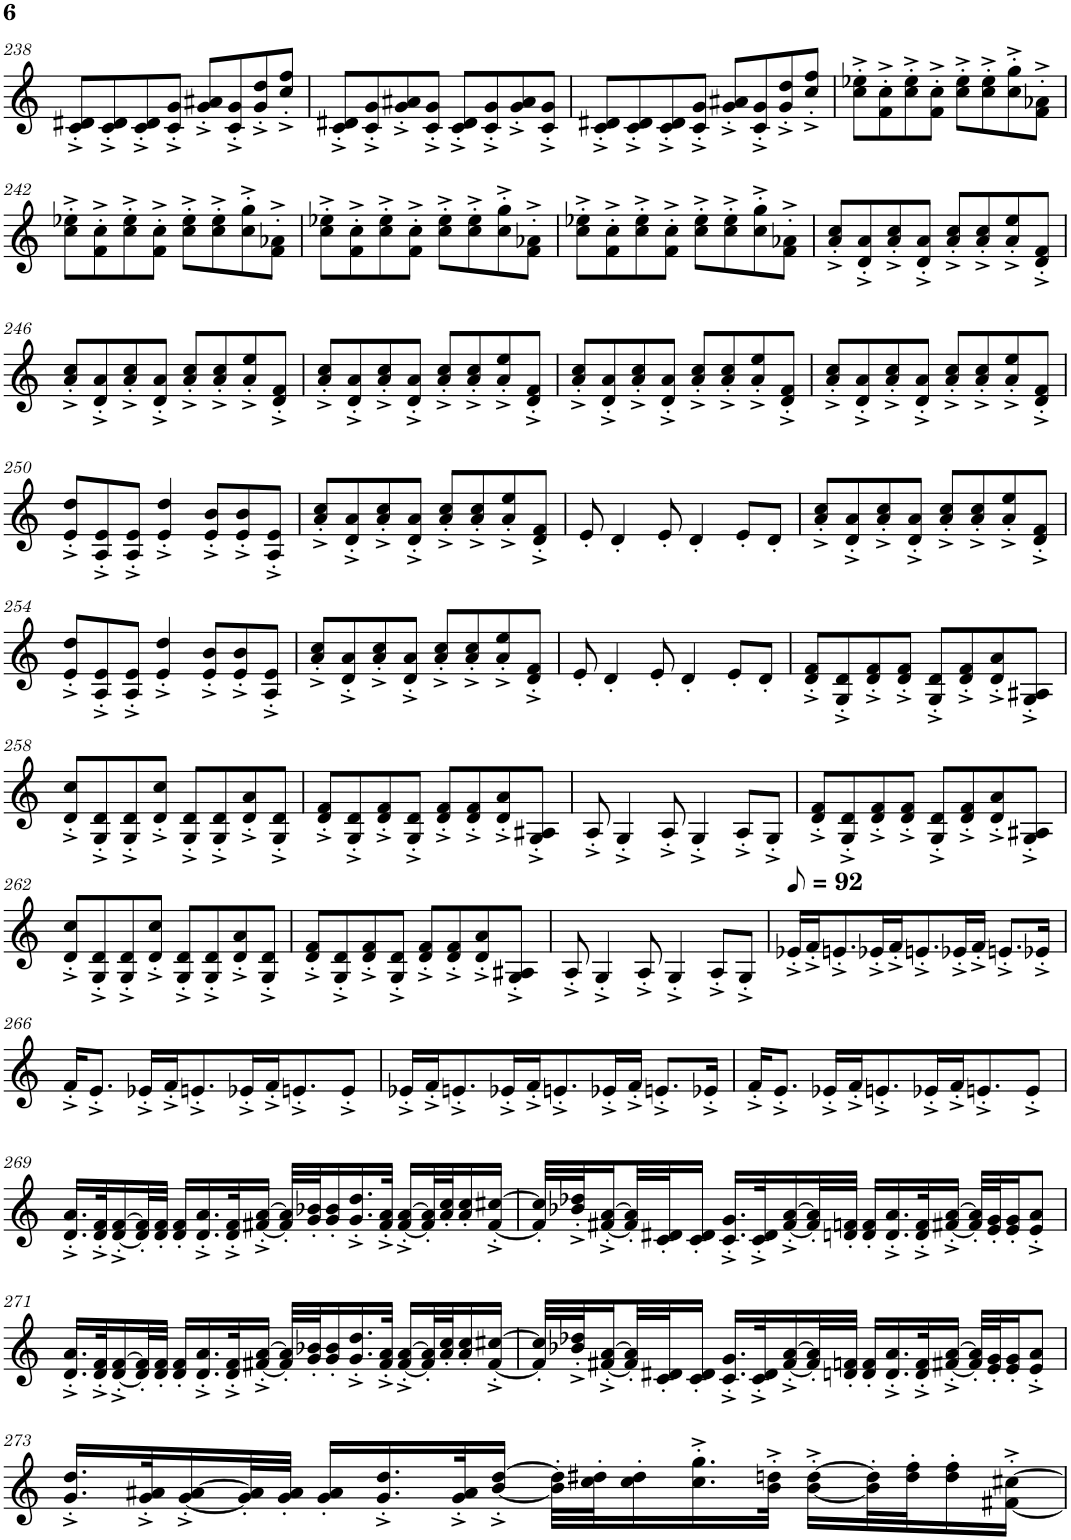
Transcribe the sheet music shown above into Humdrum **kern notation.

**kern
*part1
*staff1
*I"Violino
*I'Vno.
!!LO:PB:g=z
*clefG2
*k[]
*M4/4
=238
8c/'^ 8d#X/'^L
8c/'^ 8d#/'^
8c/'^ 8d#/'^
8c/'^ 8g/'^J
8g/'^ 8a#X/'^L
8c/'^ 8g/'^
8g/'^ 8dd/'^
8cc/'^ 8ff/'^J
=239
8c/'^ 8d#X/'^L
8c/'^ 8g/'^
8g/'^ 8a#X/'^
8c/'^ 8g/'^J
8c/'^ 8d#/'^L
8c/'^ 8g/'^
8g/'^ 8a#/'^
8c/'^ 8g/'^J
=240
8c/'^ 8d#X/'^L
8c/'^ 8d#/'^
8c/'^ 8d#/'^
8c/'^ 8g/'^J
8g/'^ 8a#X/'^L
8c/'^ 8g/'^
8g/'^ 8dd/'^
8cc/'^ 8ff/'^J
=241
8cc\'^ 8ee-X\'^L
8f\'^ 8cc\'^
8cc\'^ 8ee-\'^
8f\'^ 8cc\'^J
8cc\'^ 8ee-\'^L
8cc\'^ 8ee-\'^
8cc\'^ 8gg\'^
8f\'^ 8a-X\'^J
!!LO:LB:g=z
=242
8cc\'^ 8ee-X\'^L
8f\'^ 8cc\'^
8cc\'^ 8ee-\'^
8f\'^ 8cc\'^J
8cc\'^ 8ee-\'^L
8cc\'^ 8ee-\'^
8cc\'^ 8gg\'^
8f\'^ 8a-X\'^J
=243
8cc\'^ 8ee-X\'^L
8f\'^ 8cc\'^
8cc\'^ 8ee-\'^
8f\'^ 8cc\'^J
8cc\'^ 8ee-\'^L
8cc\'^ 8ee-\'^
8cc\'^ 8gg\'^
8f\'^ 8a-X\'^J
=244
8cc\'^ 8ee-X\'^L
8f\'^ 8cc\'^
8cc\'^ 8ee-\'^
8f\'^ 8cc\'^J
8cc\'^ 8ee-\'^L
8cc\'^ 8ee-\'^
8cc\'^ 8gg\'^
8f\'^ 8a-X\'^J
=245
8a/'^ 8cc/'^L
8d/'^ 8a/'^
8a/'^ 8cc/'^
8d/'^ 8a/'^J
8a/'^ 8cc/'^L
8a/'^ 8cc/'^
8a/'^ 8ee/'^
8d/'^ 8f/'^J
!!LO:LB:g=z
=246
8a/'^ 8cc/'^L
8d/'^ 8a/'^
8a/'^ 8cc/'^
8d/'^ 8a/'^J
8a/'^ 8cc/'^L
8a/'^ 8cc/'^
8a/'^ 8ee/'^
8d/'^ 8f/'^J
=247
8a/'^ 8cc/'^L
8d/'^ 8a/'^
8a/'^ 8cc/'^
8d/'^ 8a/'^J
8a/'^ 8cc/'^L
8a/'^ 8cc/'^
8a/'^ 8ee/'^
8d/'^ 8f/'^J
=248
8a/'^ 8cc/'^L
8d/'^ 8a/'^
8a/'^ 8cc/'^
8d/'^ 8a/'^J
8a/'^ 8cc/'^L
8a/'^ 8cc/'^
8a/'^ 8ee/'^
8d/'^ 8f/'^J
=249
8a/'^ 8cc/'^L
8d/'^ 8a/'^
8a/'^ 8cc/'^
8d/'^ 8a/'^J
8a/'^ 8cc/'^L
8a/'^ 8cc/'^
8a/'^ 8ee/'^
8d/'^ 8f/'^J
!!LO:LB:g=z
=250
8e/'^ 8dd/'^L
8A/'^ 8e/'^
8A/'^ 8e/'^J
4e/'^ 4dd/'^
8e/'^ 8b/'^L
8e/'^ 8b/'^
8A/'^ 8e/'^J
=251
8a/'^ 8cc/'^L
8d/'^ 8a/'^
8a/'^ 8cc/'^
8d/'^ 8a/'^J
8a/'^ 8cc/'^L
8a/'^ 8cc/'^
8a/'^ 8ee/'^
8d/'^ 8f/'^J
=252
8e'/
4d'/
8e'/
4d'/
8e'/L
8d'/J
=253
8a/'^ 8cc/'^L
8d/'^ 8a/'^
8a/'^ 8cc/'^
8d/'^ 8a/'^J
8a/'^ 8cc/'^L
8a/'^ 8cc/'^
8a/'^ 8ee/'^
8d/'^ 8f/'^J
!!LO:LB:g=z
=254
8e/'^ 8dd/'^L
8A/'^ 8e/'^
8A/'^ 8e/'^J
4e/'^ 4dd/'^
8e/'^ 8b/'^L
8e/'^ 8b/'^
8A/'^ 8e/'^J
=255
8a/'^ 8cc/'^L
8d/'^ 8a/'^
8a/'^ 8cc/'^
8d/'^ 8a/'^J
8a/'^ 8cc/'^L
8a/'^ 8cc/'^
8a/'^ 8ee/'^
8d/'^ 8f/'^J
=256
8e'/
4d'/
8e'/
4d'/
8e'/L
8d'/J
=257
8d/'^ 8f/'^L
8G/'^ 8d/'^
8d/'^ 8f/'^
8d/'^ 8f/'^J
8G/'^ 8d/'^L
8d/'^ 8f/'^
8d/'^ 8a/'^
8G/'^ 8A#X/'^J
!!LO:LB:g=z
=258
8d/'^ 8cc/'^L
8G/'^ 8d/'^
8G/'^ 8d/'^
8d/'^ 8cc/'^J
8G/'^ 8d/'^L
8G/'^ 8d/'^
8d/'^ 8a/'^
8G/'^ 8d/'^J
=259
8d/'^ 8f/'^L
8G/'^ 8d/'^
8d/'^ 8f/'^
8G/'^ 8d/'^J
8d/'^ 8f/'^L
8d/'^ 8f/'^
8d/'^ 8a/'^
8G/'^ 8A#X/'^J
=260
8A'^/
4G'^/
8A'^/
4G'^/
8A'^/L
8G'^/J
=261
8d/'^ 8f/'^L
8G/'^ 8d/'^
8d/'^ 8f/'^
8d/'^ 8f/'^J
8G/'^ 8d/'^L
8d/'^ 8f/'^
8d/'^ 8a/'^
8G/'^ 8A#X/'^J
!!LO:LB:g=z
=262
8d/'^ 8cc/'^L
8G/'^ 8d/'^
8G/'^ 8d/'^
8d/'^ 8cc/'^J
8G/'^ 8d/'^L
8G/'^ 8d/'^
8d/'^ 8a/'^
8G/'^ 8d/'^J
=263
8d/'^ 8f/'^L
8G/'^ 8d/'^
8d/'^ 8f/'^
8G/'^ 8d/'^J
8d/'^ 8f/'^L
8d/'^ 8f/'^
8d/'^ 8a/'^
8G/'^ 8A#X/'^J
=264
8A'^/
4G'^/
8A'^/
4G'^/
8A'^/L
8G'^/J
=265
*MM46
16e-X'^/LL
16f'^/J
8.en'^/
16e-X'^/L
16f'^/J
8.en'^/
16e-X'^/L
16f'^/JJ
8.en'^/L
16e-X'^/Jk
!!LO:LB:g=z
=266
16f'^/KL
8.e'^/J
16e-X'^/LL
16f'^/J
8.en'^/
16e-X'^/L
16f'^/J
8.en'^/
8e'^/J
=267
16e-X'^/LL
16f'^/J
8.en'^/
16e-X'^/L
16f'^/J
8.en'^/
16e-X'^/L
16f'^/JJ
8.en'^/L
16e-X'^/Jk
=268
16f'^/KL
8.e'^/J
16e-X'^/LL
16f'^/J
8.en'^/
16e-X'^/L
16f'^/J
8.en'^/
8e'^/J
!!LO:LB:g=z
=269
16.d/'^ 16.a/'^LL
32d/'^ 32f/'^K
[16d/'^ [16f/'^
32d/]' 32f/]'L
32d/' 32f/'JJJ
16d/' 16f/'LL
16.d/'^ 16.a/'^
32d/'^ 32f/'^K
[16f#X/'^ [16a/'^JJ
32f#/]' 32a/]'LLL
32g/' 32b-X/'J
16g/' 16b-/'
16.g/'^ 16.dd/'^
32f#/'^ 32a/'^JJk
[16f#/'^ [16a/'^LL
32f#/]' 32a/]'L
32a/' 32cc/'J
16a/' 16cc/'
[16f#/'^ [16cc#X/'^JJ
=270
32f#/]' 32cc#/]'LLL
32b-X/'^ 32dd-X/'^J
[16f#X/'^ [16a/'^
32f#/]' 32a/]'L
32c/' 32d#X/'J
16c/' 16d#/'JJ
16.c/'^ 16.g/'^LL
32c/'^ 32d#/'^K
[16f#/'^ [16a/'^
32f#/]' 32a/]'L
32dn/' 32fn/'JJJ
16d/' 16f/'LL
16.d/'^ 16.a/'^
32d/'^ 32f/'^K
[16f#X/'^ [16a/'^JJ
32f#/]' 32a/]'LLL
32e/' 32g/'J
16e/' 16g/'J
8e/'^ 8a/'^J
!!LO:LB:g=z
=271
16.d/'^ 16.a/'^LL
32d/'^ 32f/'^K
[16d/'^ [16f/'^
32d/]' 32f/]'L
32d/' 32f/'JJJ
16d/' 16f/'LL
16.d/'^ 16.a/'^
32d/'^ 32f/'^K
[16f#X/'^ [16a/'^JJ
32f#/]' 32a/]'LLL
32g/' 32b-X/'J
16g/' 16b-/'
16.g/'^ 16.dd/'^
32f#/'^ 32a/'^JJk
[16f#/'^ [16a/'^LL
32f#/]' 32a/]'L
32a/' 32cc/'J
16a/' 16cc/'
[16f#/'^ [16cc#X/'^JJ
=272
32f#/]' 32cc#/]'LLL
32b-X/'^ 32dd-X/'^J
[16f#X/'^ [16a/'^
32f#/]' 32a/]'L
32c/' 32d#X/'J
16c/' 16d#/'JJ
16.c/'^ 16.g/'^LL
32c/'^ 32d#/'^K
[16f#/'^ [16a/'^
32f#/]' 32a/]'L
32dn/' 32fn/'JJJ
16d/' 16f/'LL
16.d/'^ 16.a/'^
32d/'^ 32f/'^K
[16f#X/'^ [16a/'^JJ
32f#/]' 32a/]'LLL
32e/' 32g/'J
16e/' 16g/'J
8e/'^ 8a/'^J
!!LO:LB:g=z
=273
16.g/'^ 16.dd/'^LL
32g/'^ 32a#X/'^K
[16g/'^ [16a#/'^
32g/]' 32a#/]'L
32g/' 32a#/'JJJ
16g/' 16a#/'LL
16.g/'^ 16.dd/'^
32g/'^ 32a#/'^K
[16b/'^ [16dd/'^JJ
32b\]' 32dd\]'LLL
32cc\' 32dd#X\'J
16cc\' 16dd#\'
16.cc\'^ 16.gg\'^
32b\'^ 32ddn\'^JJk
[16b\'^ [16dd\'^LL
32b\]' 32dd\]'L
32dd\' 32ff\'J
16dd\' 16ff\'
[16f#X\'^ [16cc#X\'^JJ
=
*-
